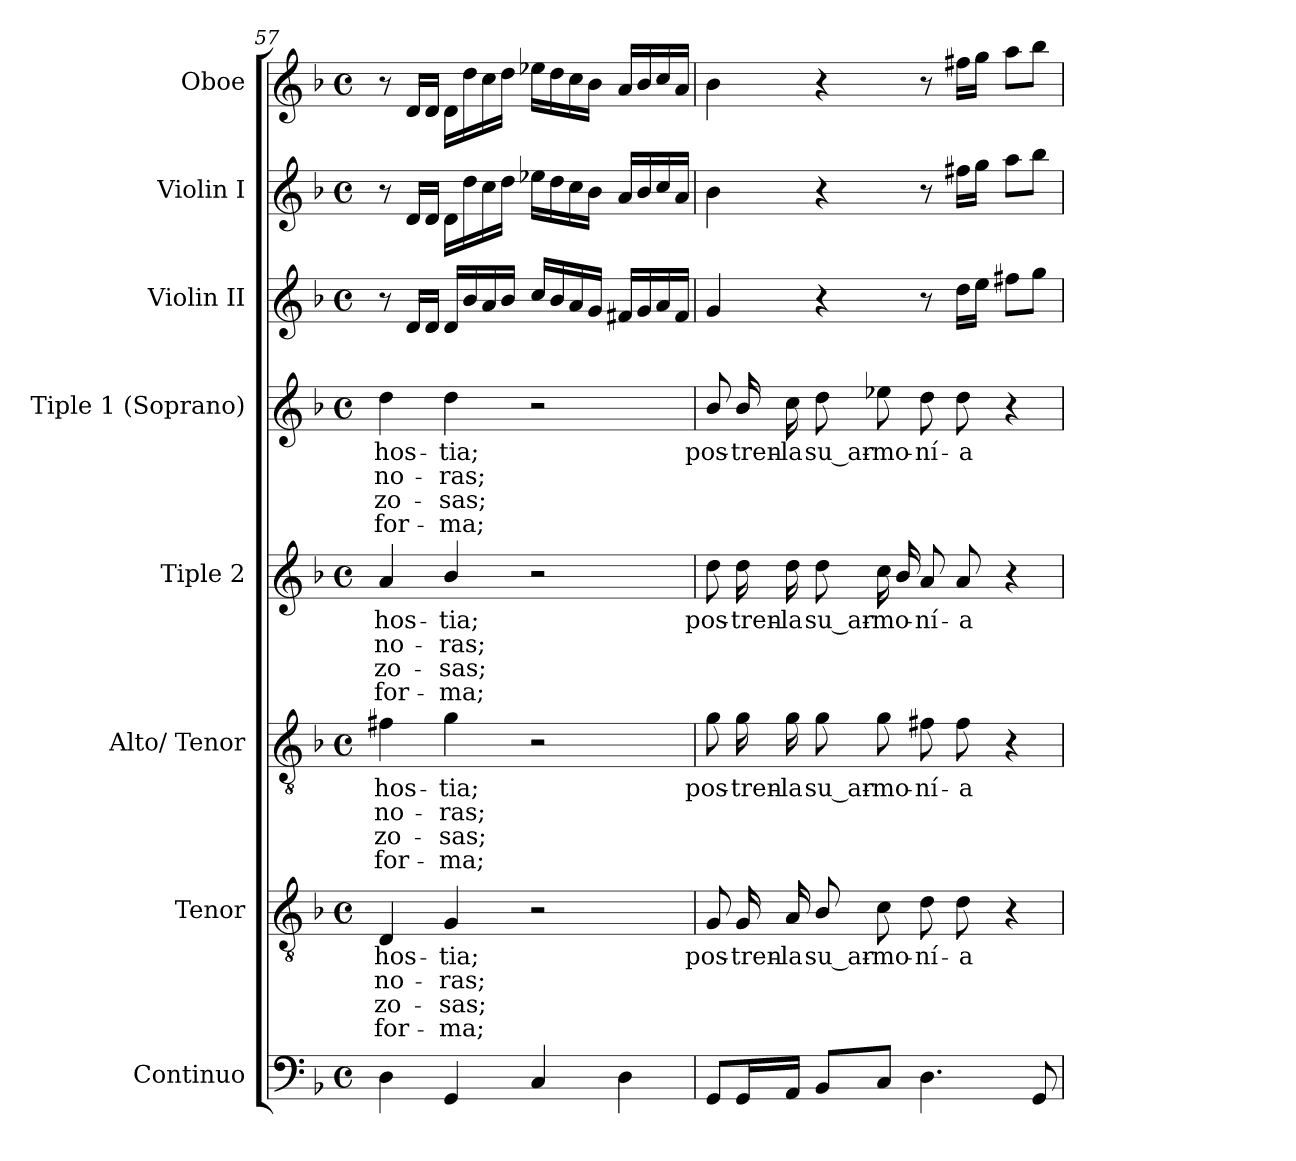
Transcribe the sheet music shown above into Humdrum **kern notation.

**kern	**kern	**text	**text	**text	**text	**kern	**text	**text	**text	**text	**kern	**text	**text	**text	**text	**kern	**text	**text	**text	**text	**kern	**kern	**kern
*part8	*part7	*part7	*part7	*part7	*part7	*part6	*part6	*part6	*part6	*part6	*part5	*part5	*part5	*part5	*part5	*part4	*part4	*part4	*part4	*part4	*part3	*part2	*part1
*staff8	*staff7	*staff7	*staff7	*staff7	*staff7	*staff6	*staff6	*staff6	*staff6	*staff6	*staff5	*staff5	*staff5	*staff5	*staff5	*staff4	*staff4	*staff4	*staff4	*staff4	*staff3	*staff2	*staff1
*I"Continuo	*I"Tenor	*	*	*	*	*I"Alto/ Tenor	*	*	*	*	*I"Tiple 2	*	*	*	*	*I"Tiple  1 (Soprano)	*	*	*	*	*I"Violin II	*I"Violin I	*I"Oboe
*I'Cont.	*I'T.	*	*	*	*	*I'A.	*	*	*	*	*	*	*	*	*	*I'S1.	*	*	*	*	*I'Vln. II	*I'Vln. I	*I'Ob.
*clefF4	*clefGv2	*	*	*	*	*clefGv2	*	*	*	*	*clefG2	*	*	*	*	*clefG2	*	*	*	*	*clefG2	*clefG2	*clefG2
*	*ITrd7c12	*	*	*	*	*ITrd7c12	*	*	*	*	*	*	*	*	*	*	*	*	*	*	*	*	*
*k[b-]	*k[b-]	*	*	*	*	*k[b-]	*	*	*	*	*k[b-]	*	*	*	*	*k[b-]	*	*	*	*	*k[b-]	*k[b-]	*k[b-]
*F:	*F:	*	*	*	*	*F:	*	*	*	*	*F:	*	*	*	*	*F:	*	*	*	*	*F:	*F:	*F:
*M4/4	*M4/4	*	*	*	*	*M4/4	*	*	*	*	*M4/4	*	*	*	*	*M4/4	*	*	*	*	*M4/4	*M4/4	*M4/4
*met(c)	*met(c)	*	*	*	*	*met(c)	*	*	*	*	*met(c)	*	*	*	*	*met(c)	*	*	*	*	*met(c)	*met(c)	*met(c)
=57	=57	=57	=57	=57	=57	=57	=57	=57	=57	=57	=57	=57	=57	=57	=57	=57	=57	=57	=57	=57	=57	=57	=57
!	!	!LO:LY:b:color=#000000	!LO:LY:b:color=#000000	!LO:LY:b:color=#000000	!LO:LY:b:color=#000000	!	!	!	!	!	!	!	!	!	!	!	!	!	!	!	!	!	!
!	!	!	!	!	!	!	!LO:LY:b:color=#000000	!LO:LY:b:color=#000000	!LO:LY:b:color=#000000	!LO:LY:b:color=#000000	!	!	!	!	!	!	!	!	!	!	!	!	!
!	!	!	!	!	!	!	!	!	!	!	!	!LO:LY:b:color=#000000	!LO:LY:b:color=#000000	!LO:LY:b:color=#000000	!LO:LY:b:color=#000000	!	!	!	!	!	!	!	!
!	!	!	!	!	!	!	!	!	!	!	!	!	!	!	!	!	!LO:LY:b:color=#000000	!LO:LY:b:color=#000000	!LO:LY:b:color=#000000	!LO:LY:b:color=#000000	!	!	!
4Di\	4DDi/	hos-	-no-	-zo-	for-	4F#Xi\	hos-	-no-	-zo-	for-	4ai/	hos-	-no-	-zo-	for-	4ddi\	hos-	-no-	-zo-	for-	8r	8r	8r
.	.	.	.	.	.	.	.	.	.	.	.	.	.	.	.	.	.	.	.	.	16di/LL	16di/LL	16di/LL
.	.	.	.	.	.	.	.	.	.	.	.	.	.	.	.	.	.	.	.	.	16di/JJ	16di/JJ	16di/JJ
!	!	!LO:LY:b:color=#000000	!LO:LY:b:color=#000000	!LO:LY:b:color=#000000	!LO:LY:b:color=#000000	!	!	!	!	!	!	!	!	!	!	!	!	!	!	!	!	!	!
!	!	!	!	!	!	!	!LO:LY:b:color=#000000	!LO:LY:b:color=#000000	!LO:LY:b:color=#000000	!LO:LY:b:color=#000000	!	!	!	!	!	!	!	!	!	!	!	!	!
!	!	!	!	!	!	!	!	!	!	!	!	!LO:LY:b:color=#000000	!LO:LY:b:color=#000000	!LO:LY:b:color=#000000	!LO:LY:b:color=#000000	!	!	!	!	!	!	!	!
!	!	!	!	!	!	!	!	!	!	!	!	!	!	!	!	!	!LO:LY:b:color=#000000	!LO:LY:b:color=#000000	!LO:LY:b:color=#000000	!LO:LY:b:color=#000000	!	!	!
4GGi/	4GGi/	-tia;	-ras;	-sas;	-ma;	4Gi\	-tia;	-ras;	-sas;	-ma;	4b-i/	-tia;	-ras;	-sas;	-ma;	4ddi\	-tia;	-ras;	-sas;	-ma;	16di/LL	16di\LL	16di\LL
.	.	.	.	.	.	.	.	.	.	.	.	.	.	.	.	.	.	.	.	.	16b-i/	16ddi\	16ddi\
.	.	.	.	.	.	.	.	.	.	.	.	.	.	.	.	.	.	.	.	.	16ai/	16cci\	16cci\
.	.	.	.	.	.	.	.	.	.	.	.	.	.	.	.	.	.	.	.	.	16b-i/JJ	16ddi\JJ	16ddi\JJ
4Ci/	2r	.	.	.	.	2r	.	.	.	.	2r	.	.	.	.	2r	.	.	.	.	16cci/LL	16ee-Xi\LL	16ee-Xi\LL
.	.	.	.	.	.	.	.	.	.	.	.	.	.	.	.	.	.	.	.	.	16b-i/	16ddi\	16ddi\
.	.	.	.	.	.	.	.	.	.	.	.	.	.	.	.	.	.	.	.	.	16ai/	16cci\	16cci\
.	.	.	.	.	.	.	.	.	.	.	.	.	.	.	.	.	.	.	.	.	16gi/JJ	16b-i\JJ	16b-i\JJ
4Di\	.	.	.	.	.	.	.	.	.	.	.	.	.	.	.	.	.	.	.	.	16f#Xi/LL	16ai/LL	16ai/LL
.	.	.	.	.	.	.	.	.	.	.	.	.	.	.	.	.	.	.	.	.	16gi/	16b-i/	16b-i/
.	.	.	.	.	.	.	.	.	.	.	.	.	.	.	.	.	.	.	.	.	16ai/	16cci/	16cci/
.	.	.	.	.	.	.	.	.	.	.	.	.	.	.	.	.	.	.	.	.	16f#i/JJ	16ai/JJ	16ai/JJ
!!LO:PB:g=z
=58	=58	=58	=58	=58	=58	=58	=58	=58	=58	=58	=58	=58	=58	=58	=58	=58	=58	=58	=58	=58	=58	=58	=58
!	!	!LO:LY:b:color=#000000	!	!	!	!	!	!	!	!	!	!	!	!	!	!	!	!	!	!	!	!	!
!	!	!	!	!	!	!	!LO:LY:b:color=#000000	!	!	!	!	!	!	!	!	!	!	!	!	!	!	!	!
!	!	!	!	!	!	!	!	!	!	!	!	!LO:LY:b:color=#000000	!	!	!	!	!	!	!	!	!	!	!
!	!	!	!	!	!	!	!	!	!	!	!	!	!	!	!	!	!LO:LY:b:color=#000000	!	!	!	!	!	!
8GGi/L	8GGi/	pos-	.	.	.	8Gi\	pos-	.	.	.	8ddi\	pos-	.	.	.	8b-i/	pos-	.	.	.	4gi/	4b-i\	4b-i\
!	!	!LO:LY:b:color=#000000	!	!	!	!	!	!	!	!	!	!	!	!	!	!	!	!	!	!	!	!	!
!	!	!	!	!	!	!	!LO:LY:b:color=#000000	!	!	!	!	!	!	!	!	!	!	!	!	!	!	!	!
!	!	!	!	!	!	!	!	!	!	!	!	!LO:LY:b:color=#000000	!	!	!	!	!	!	!	!	!	!	!
!	!	!	!	!	!	!	!	!	!	!	!	!	!	!	!	!	!LO:LY:b:color=#000000	!	!	!	!	!	!
16GGi/L	16GGi/	-tren-	.	.	.	16Gi\	-tren-	.	.	.	16ddi\	-tren-	.	.	.	16b-i/	-tren-	.	.	.	.	.	.
!	!	!LO:LY:b:color=#000000	!	!	!	!	!	!	!	!	!	!	!	!	!	!	!	!	!	!	!	!	!
!	!	!	!	!	!	!	!LO:LY:b:color=#000000	!	!	!	!	!	!	!	!	!	!	!	!	!	!	!	!
!	!	!	!	!	!	!	!	!	!	!	!	!LO:LY:b:color=#000000	!	!	!	!	!	!	!	!	!	!	!
!	!	!	!	!	!	!	!	!	!	!	!	!	!	!	!	!	!LO:LY:b:color=#000000	!	!	!	!	!	!
16AAi/JJ	16AAi/	-la	.	.	.	16Gi\	-la	.	.	.	16ddi\	-la	.	.	.	16cci\	-la	.	.	.	.	.	.
!	!	!LO:LY:b:color=#000000	!	!	!	!	!	!	!	!	!	!	!	!	!	!	!	!	!	!	!	!	!
!	!	!	!	!	!	!	!LO:LY:b:color=#000000	!	!	!	!	!	!	!	!	!	!	!	!	!	!	!	!
!	!	!	!	!	!	!	!	!	!	!	!	!LO:LY:b:color=#000000	!	!	!	!	!	!	!	!	!	!	!
!	!	!	!	!	!	!	!	!	!	!	!	!	!	!	!	!	!LO:LY:b:color=#000000	!	!	!	!	!	!
8BB-i/L	8BB-i/	su_ar-	.	.	.	8Gi\	su_ar-	.	.	.	8ddi\	su_ar-	.	.	.	8ddi\	su_ar-	.	.	.	4r	4r	4r
!	!	!LO:LY:b:color=#000000	!	!	!	!	!	!	!	!	!	!	!	!	!	!	!	!	!	!	!	!	!
!	!	!	!	!	!	!	!LO:LY:b:color=#000000	!	!	!	!	!	!	!	!	!	!	!	!	!	!	!	!
!	!	!	!	!	!	!	!	!	!	!	!	!LO:LY:b:color=#000000	!	!	!	!	!	!	!	!	!	!	!
!	!	!	!	!	!	!	!	!	!	!	!	!	!	!	!	!	!LO:LY:b:color=#000000	!	!	!	!	!	!
8Ci/J	8Ci\	-mo-	.	.	.	8Gi\	-mo-	.	.	.	16cci\	-mo-	.	.	.	8ee-Xi\	-mo-	.	.	.	.	.	.
.	.	.	.	.	.	.	.	.	.	.	16b-i/	.	.	.	.	.	.	.	.	.	.	.	.
!	!	!LO:LY:b:color=#000000	!	!	!	!	!	!	!	!	!	!	!	!	!	!	!	!	!	!	!	!	!
!	!	!	!	!	!	!	!LO:LY:b:color=#000000	!	!	!	!	!	!	!	!	!	!	!	!	!	!	!	!
!	!	!	!	!	!	!	!	!	!	!	!	!LO:LY:b:color=#000000	!	!	!	!	!	!	!	!	!	!	!
!	!	!	!	!	!	!	!	!	!	!	!	!	!	!	!	!	!LO:LY:b:color=#000000	!	!	!	!	!	!
4.Di\	8Di\	-ní-	.	.	.	8F#Xi\	-ní-	.	.	.	8ai/	-ní-	.	.	.	8ddi\	-ní-	.	.	.	8r	8r	8r
!	!	!LO:LY:b:color=#000000	!	!	!	!	!	!	!	!	!	!	!	!	!	!	!	!	!	!	!	!	!
!	!	!	!	!	!	!	!LO:LY:b:color=#000000	!	!	!	!	!	!	!	!	!	!	!	!	!	!	!	!
!	!	!	!	!	!	!	!	!	!	!	!	!LO:LY:b:color=#000000	!	!	!	!	!	!	!	!	!	!	!
!	!	!	!	!	!	!	!	!	!	!	!	!	!	!	!	!	!LO:LY:b:color=#000000	!	!	!	!	!	!
.	8Di\	-a	.	.	.	8F#i\	-a	.	.	.	8ai/	-a	.	.	.	8ddi\	-a	.	.	.	16ddi\LL	16ff#Xi\LL	16ff#Xi\LL
.	.	.	.	.	.	.	.	.	.	.	.	.	.	.	.	.	.	.	.	.	16eei\JJ	16ggi\JJ	16ggi\JJ
.	4r	.	.	.	.	4r	.	.	.	.	4r	.	.	.	.	4r	.	.	.	.	8ff#Xi\L	8aai\L	8aai\L
8GGi/	.	.	.	.	.	.	.	.	.	.	.	.	.	.	.	.	.	.	.	.	8ggi\J	8bb-i\J	8bb-i\J
=	=	=	=	=	=	=	=	=	=	=	=	=	=	=	=	=	=	=	=	=	=	=	=
*-	*-	*-	*-	*-	*-	*-	*-	*-	*-	*-	*-	*-	*-	*-	*-	*-	*-	*-	*-	*-	*-	*-	*-
